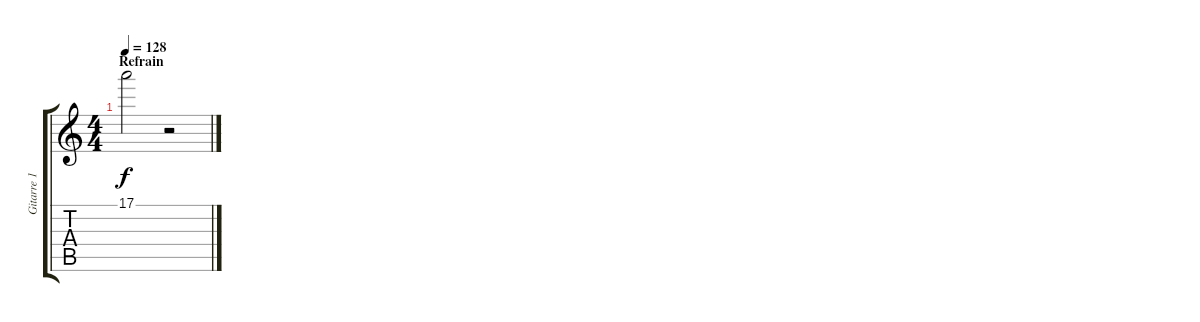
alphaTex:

\track ("Gitarre 1" "Gitarre 1") {instrument acousticguitarnylon}
\staff {score tabs}
\tuning (E4 B3 G3 D3 A2 E2) {hide}
\ts (4 4)
\section ("" "Refrain")
\tempo 128
\clef g2
\ks c
17.1{t}.2{dy f} r.2
